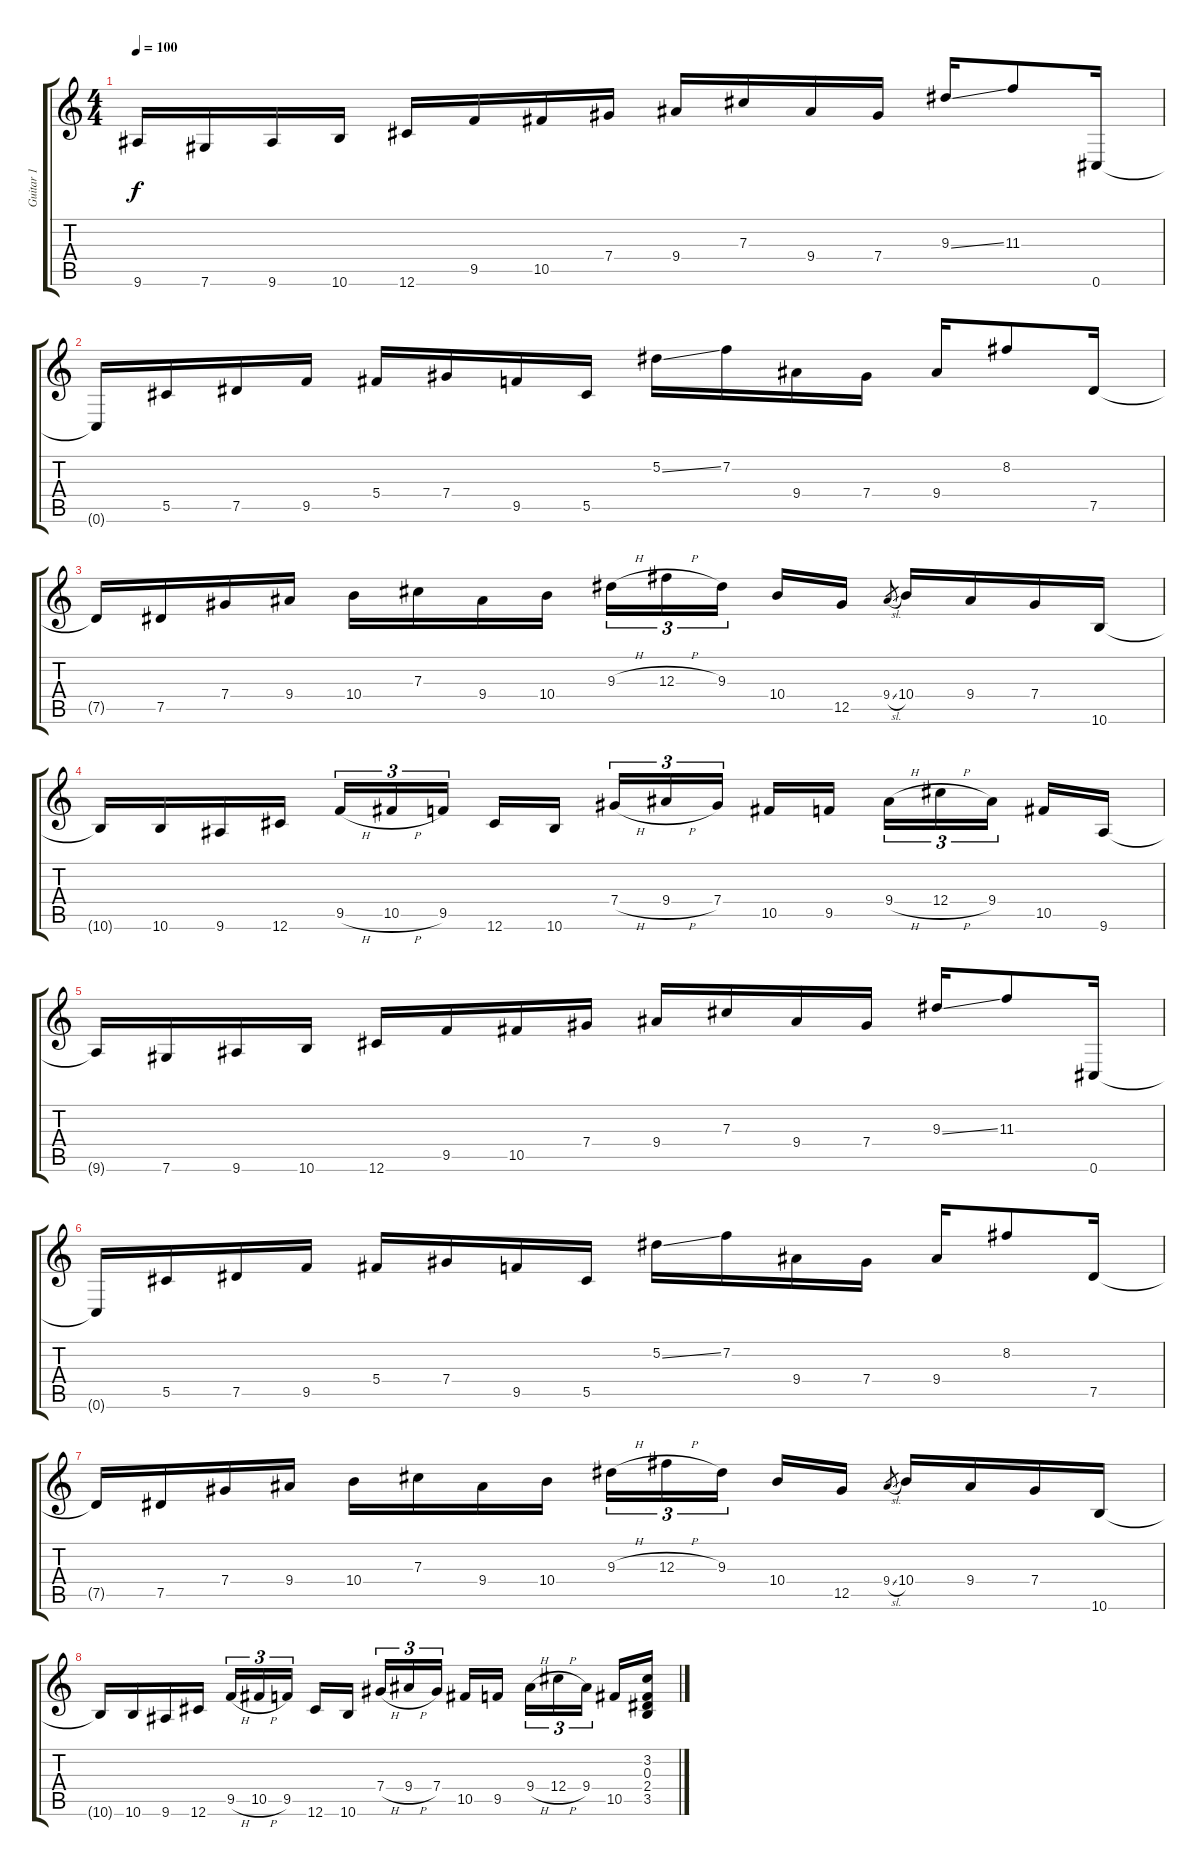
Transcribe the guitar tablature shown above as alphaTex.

\track ("Guitar 1" "Guitar 1") {instrument overdrivenguitar}
\staff {score tabs}
\tuning (Eb4 Bb3 Gb3 Db3 Ab2 Db2) {hide}
\ts (4 4)
\tempo 100
\clef g2
\ks c
9.6{t}.16{dy f} 7.6.16 9.6.16 10.6.16 12.6.16 9.5.16 10.5.16 7.4.16 9.4.16 7.3.16 9.4.16 7.4.16 9.3{ss}.16 11.3.8 0.6.16 |
0.6{t}.16 5.5.16 7.5.16 9.5.16 5.4.16 7.4.16 9.5.16 5.5.16 5.2{ss}.16 7.2.16 9.4.16 7.4.16 9.4.16 8.2.8 7.5.16 |
7.5{t}.16 7.5.16 7.4.16 9.4.16 10.4.16 7.3.16 9.4.16 10.4.16 9.3{h}.16{tu (3 2)} 12.3{h}.16{tu (3 2)} 9.3.16{tu (3 2)} 10.4.16 12.5.16 9.4{sl}.8{gr} 10.4.16 9.4.16 7.4.16 10.6.16 |
10.6{t}.16 10.6.16 9.6.16 12.6.16 9.5{h}.16{tu (3 2)} 10.5{h}.16{tu (3 2)} 9.5.16{tu (3 2)} 12.6.16 10.6.16 7.4{h}.16{tu (3 2)} 9.4{h}.16{tu (3 2)} 7.4.16{tu (3 2)} 10.5.16 9.5.16 9.4{h}.16{tu (3 2)} 12.4{h}.16{tu (3 2)} 9.4.16{tu (3 2)} 10.5.16 9.6.16 |
9.6{t}.16 7.6.16 9.6.16 10.6.16 12.6.16 9.5.16 10.5.16 7.4.16 9.4.16 7.3.16 9.4.16 7.4.16 9.3{ss}.16 11.3.8 0.6.16 |
0.6{t}.16 5.5.16 7.5.16 9.5.16 5.4.16 7.4.16 9.5.16 5.5.16 5.2{ss}.16 7.2.16 9.4.16 7.4.16 9.4.16 8.2.8 7.5.16 |
7.5{t}.16 7.5.16 7.4.16 9.4.16 10.4.16 7.3.16 9.4.16 10.4.16 9.3{h}.16{tu (3 2)} 12.3{h}.16{tu (3 2)} 9.3.16{tu (3 2)} 10.4.16 12.5.16 9.4{sl}.8{gr} 10.4.16 9.4.16 7.4.16 10.6.16 |
10.6{t}.16 10.6.16 9.6.16 12.6.16 9.5{h}.16{tu (3 2)} 10.5{h}.16{tu (3 2)} 9.5.16{tu (3 2)} 12.6.16 10.6.16 7.4{h}.16{tu (3 2)} 9.4{h}.16{tu (3 2)} 7.4.16{tu (3 2)} 10.5.16 9.5.16 9.4{h}.16{tu (3 2)} 12.4{h}.16{tu (3 2)} 9.4.16{tu (3 2)} 10.5.16 (3.2 0.3 2.4 3.5).16
